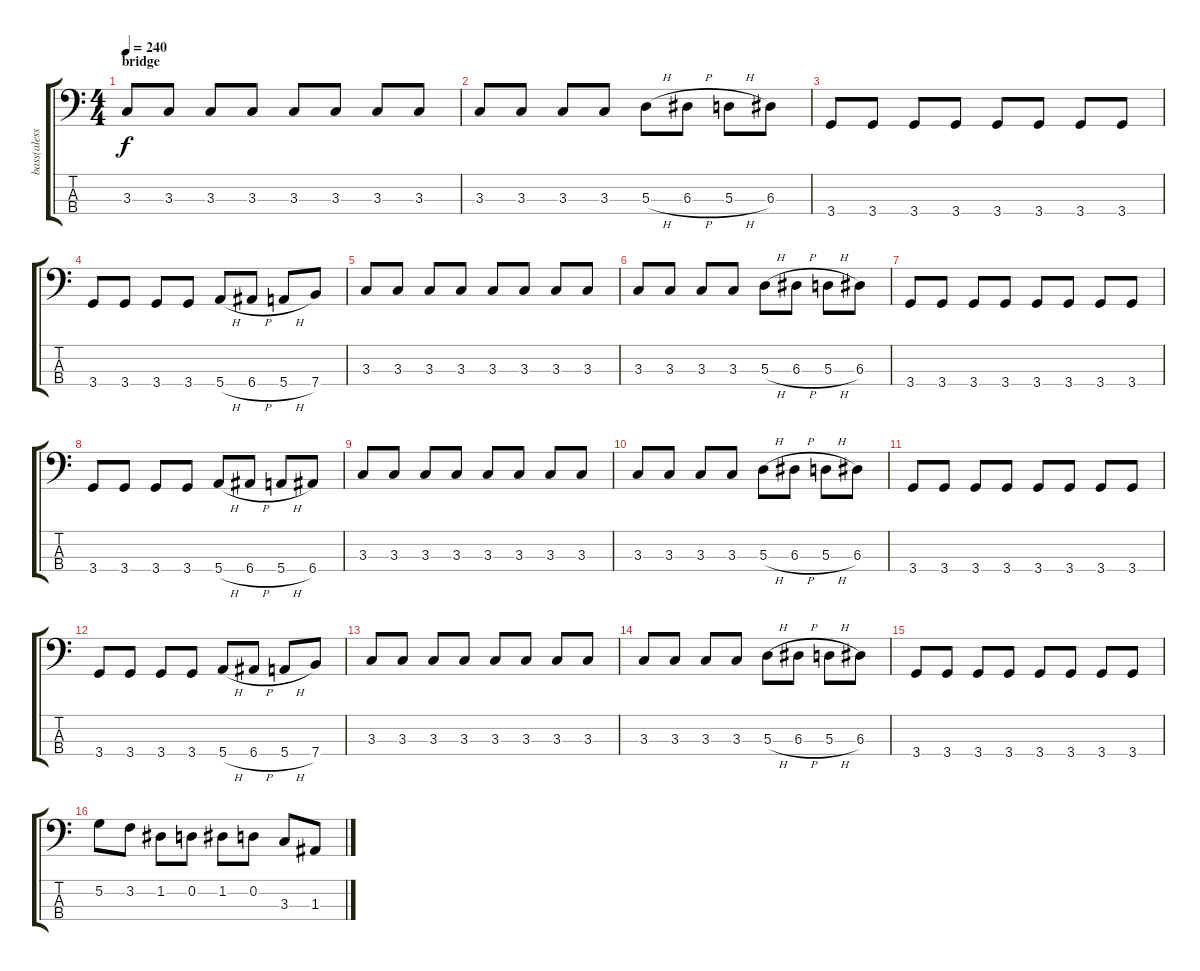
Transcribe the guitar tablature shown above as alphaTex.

\track ("bass(alessandro lotta)" "bass(aless") {instrument electricbassfinger}
\staff {score tabs}
\tuning (G2 D2 A1 E1) {hide}
\ts (4 4)
\section ("" "bridge")
\tempo 240
\clef f4
\ks c
3.3.8{dy f} 3.3.8 3.3.8 3.3.8 3.3.8 3.3.8 3.3.8 3.3.8 |
3.3.8 3.3.8 3.3.8 3.3.8 5.3{h}.8 6.3{h}.8 5.3{h}.8 6.3.8 |
3.4.8 3.4.8 3.4.8 3.4.8 3.4.8 3.4.8 3.4.8 3.4.8 |
3.4.8 3.4.8 3.4.8 3.4.8 5.4{h}.8 6.4{h}.8 5.4{h}.8 7.4.8 |
3.3.8 3.3.8 3.3.8 3.3.8 3.3.8 3.3.8 3.3.8 3.3.8 |
3.3.8 3.3.8 3.3.8 3.3.8 5.3{h}.8 6.3{h}.8 5.3{h}.8 6.3.8 |
3.4.8 3.4.8 3.4.8 3.4.8 3.4.8 3.4.8 3.4.8 3.4.8 |
3.4.8 3.4.8 3.4.8 3.4.8 5.4{h}.8 6.4{h}.8 5.4{h}.8 6.4.8 |
3.3.8 3.3.8 3.3.8 3.3.8 3.3.8 3.3.8 3.3.8 3.3.8 |
3.3.8 3.3.8 3.3.8 3.3.8 5.3{h}.8 6.3{h}.8 5.3{h}.8 6.3.8 |
3.4.8 3.4.8 3.4.8 3.4.8 3.4.8 3.4.8 3.4.8 3.4.8 |
3.4.8 3.4.8 3.4.8 3.4.8 5.4{h}.8 6.4{h}.8 5.4{h}.8 7.4.8 |
3.3.8 3.3.8 3.3.8 3.3.8 3.3.8 3.3.8 3.3.8 3.3.8 |
3.3.8 3.3.8 3.3.8 3.3.8 5.3{h}.8 6.3{h}.8 5.3{h}.8 6.3.8 |
3.4.8 3.4.8 3.4.8 3.4.8 3.4.8 3.4.8 3.4.8 3.4.8 |
5.2.8 3.2.8 1.2.8 0.2.8 1.2.8 0.2.8 3.3.8 1.3.8
